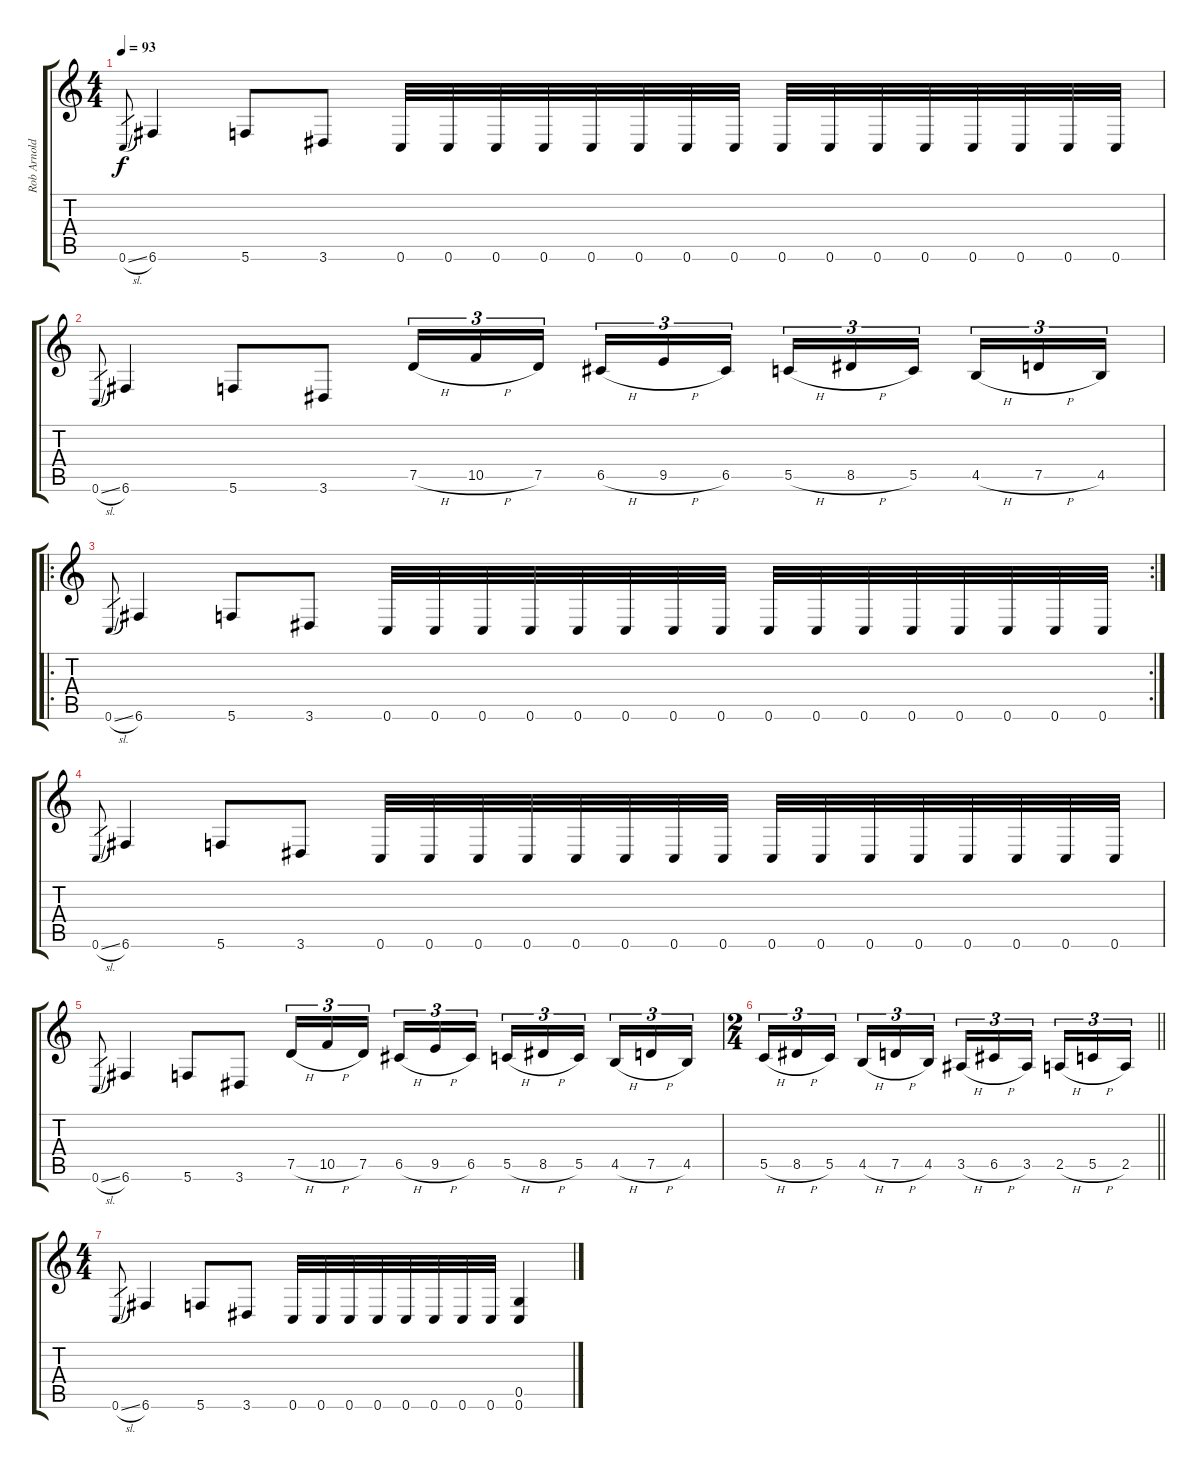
\track ("Rob Arnold" "Rob Arnold") {instrument distortionguitar}
\staff {score tabs}
\tuning (D4 A3 F3 C3 G2 C2) {hide}
\ts (4 4)
\tempo 93
\clef g2
\ks c
0.6{sl}.8{gr dy f} 6.6.4 5.6.8 3.6.8 0.6.32 0.6.32 0.6.32 0.6.32 0.6.32 0.6.32 0.6.32 0.6.32 0.6.32 0.6.32 0.6.32 0.6.32 0.6.32 0.6.32 0.6.32 0.6.32 |
0.6{sl}.8{gr} 6.6.4 5.6.8 3.6.8 7.5{h}.16{tu (3 2)} 10.5{h}.16{tu (3 2)} 7.5.16{tu (3 2) beam splitsecondary} 6.5{h}.16{tu (3 2)} 9.5{h}.16{tu (3 2)} 6.5.16{tu (3 2)} 5.5{h}.16{tu (3 2)} 8.5{h}.16{tu (3 2)} 5.5.16{tu (3 2) beam splitsecondary} 4.5{h}.16{tu (3 2)} 7.5{h}.16{tu (3 2)} 4.5.16{tu (3 2)} |
\ro
\rc 2
0.6{sl}.8{gr} 6.6.4 5.6.8 3.6.8 0.6.32 0.6.32 0.6.32 0.6.32 0.6.32 0.6.32 0.6.32 0.6.32 0.6.32 0.6.32 0.6.32 0.6.32 0.6.32 0.6.32 0.6.32 0.6.32 |
0.6{sl}.8{gr} 6.6.4 5.6.8 3.6.8 0.6.32 0.6.32 0.6.32 0.6.32 0.6.32 0.6.32 0.6.32 0.6.32 0.6.32 0.6.32 0.6.32 0.6.32 0.6.32 0.6.32 0.6.32 0.6.32 |
0.6{sl}.8{gr} 6.6.4 5.6.8 3.6.8 7.5{h}.16{tu (3 2)} 10.5{h}.16{tu (3 2)} 7.5.16{tu (3 2) beam splitsecondary} 6.5{h}.16{tu (3 2)} 9.5{h}.16{tu (3 2)} 6.5.16{tu (3 2)} 5.5{h}.16{tu (3 2)} 8.5{h}.16{tu (3 2)} 5.5.16{tu (3 2) beam splitsecondary} 4.5{h}.16{tu (3 2)} 7.5{h}.16{tu (3 2)} 4.5.16{tu (3 2)} |
\ts (2 4)
\barLineRight lightlight
5.5{h}.16{tu (3 2)} 8.5{h}.16{tu (3 2)} 5.5.16{tu (3 2) beam splitsecondary} 4.5{h}.16{tu (3 2)} 7.5{h}.16{tu (3 2)} 4.5.16{tu (3 2)} 3.5{h}.16{tu (3 2)} 6.5{h}.16{tu (3 2)} 3.5.16{tu (3 2) beam splitsecondary} 2.5{h}.16{tu (3 2)} 5.5{h}.16{tu (3 2)} 2.5.16{tu (3 2)} |
\ts (4 4)
0.6{sl}.8{gr} 6.6.4 5.6.8 3.6.8 0.6.32 0.6.32 0.6.32 0.6.32 0.6.32 0.6.32 0.6.32 0.6.32 (0.5 0.6).4
